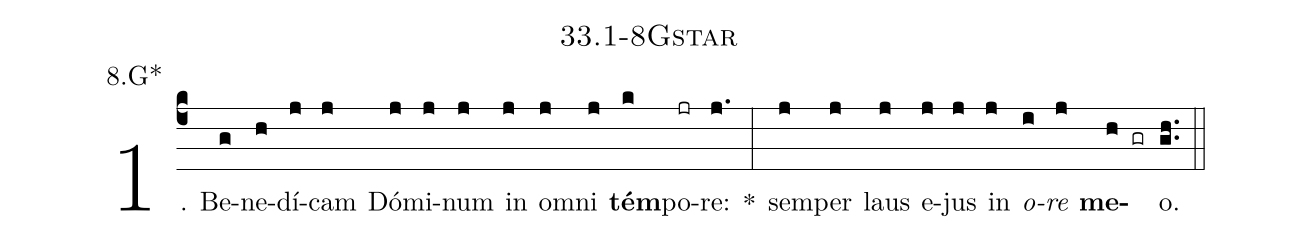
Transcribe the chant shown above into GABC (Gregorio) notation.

name: 33.1-8Gstar;
annotation: 8.G*;
%%
(c4)1. Be(g)ne(h)dí(j)cam(j) Dó(j)mi(j)num(j) in(j) om(j)ni(j) <b>tém</b>(k)po(jr)re:(j.) *(:) sem(j)per(j) laus(j) e(j)jus(j) in(j) <i>o</i>(i)<i>re</i>(j) <b>me</b>(h gr)o.(gh..) (::)
